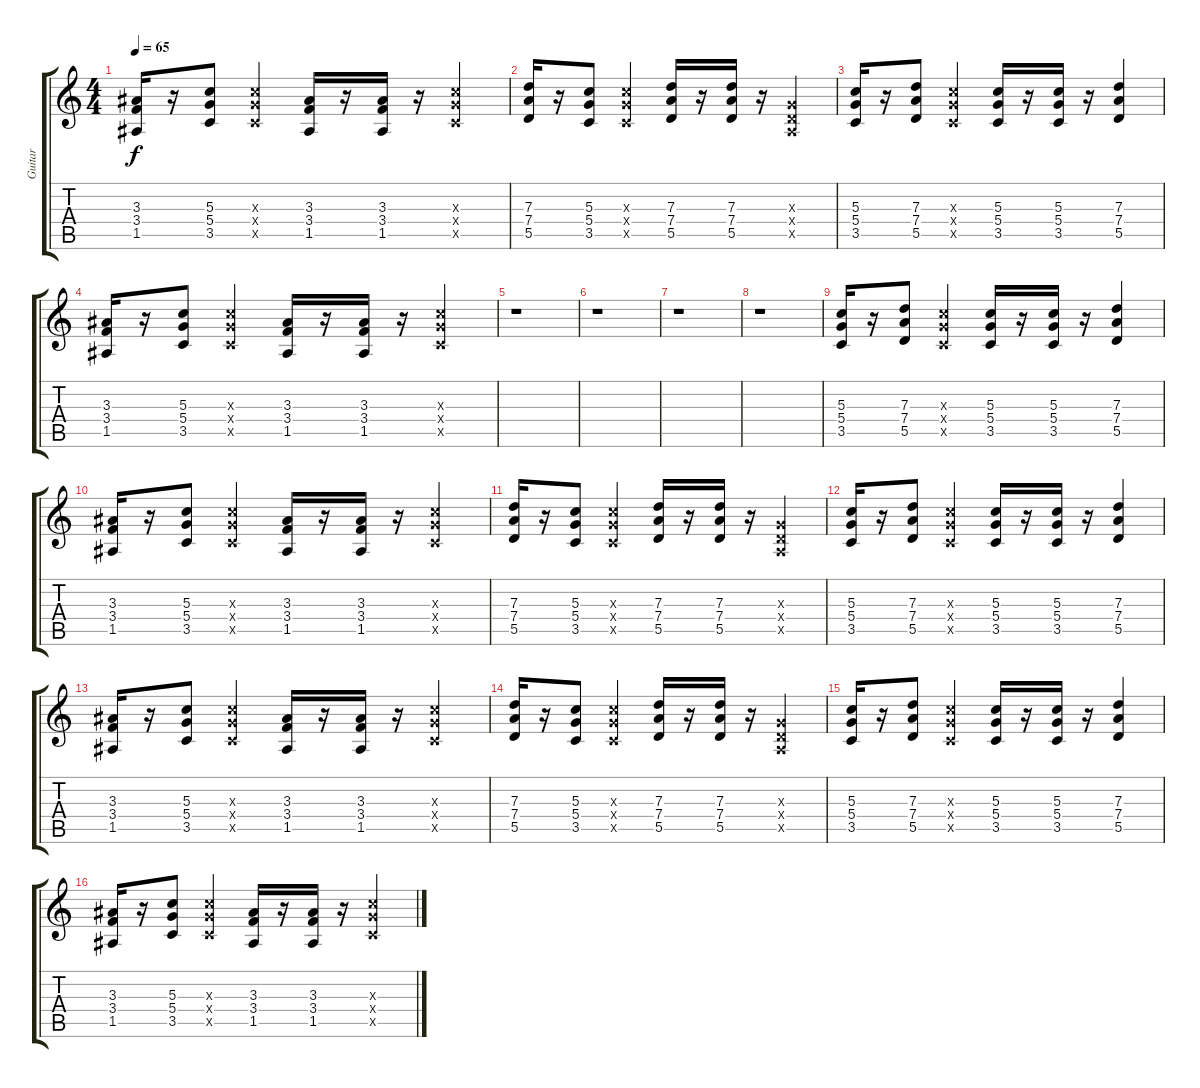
\track ("Guitar" "Guitar") {instrument acousticguitarnylon}
\staff {score tabs}
\tuning (E4 B3 G3 D3 A2 E2) {hide}
\ts (4 4)
\tempo 65
\clef g2
\ks c
(3.3 3.4 1.5).16{dy f} r.16 (5.3 5.4 3.5).8 (5.3{x} 5.4{x} 3.5{x}).4 (3.3 3.4 1.5).16 r.16 (3.3 3.4 1.5).16 r.16 (5.3{x} 5.4{x} 3.5{x}).4 |
(7.3 7.4 5.5).16 r.16 (5.3 5.4 3.5).8 (5.3{x} 5.4{x} 3.5{x}).4 (7.3 7.4 5.5).16 r.16 (7.3 7.4 5.5).16 r.16 (0.3{x} 0.4{x} 0.5{x}).4 |
(5.3 5.4 3.5).16 r.16 (7.3 7.4 5.5).8 (5.3{x} 5.4{x} 3.5{x}).4 (5.3 5.4 3.5).16 r.16 (5.3 5.4 3.5).16 r.16 (7.3 7.4 5.5).4 |
(3.3 3.4 1.5).16 r.16 (5.3 5.4 3.5).8 (5.3{x} 5.4{x} 3.5{x}).4 (3.3 3.4 1.5).16 r.16 (3.3 3.4 1.5).16 r.16 (5.3{x} 5.4{x} 3.5{x}).4 |
r.1 |
r.1 |
r.1 |
r.1 |
(5.3 5.4 3.5).16 r.16 (7.3 7.4 5.5).8 (5.3{x} 5.4{x} 3.5{x}).4 (5.3 5.4 3.5).16 r.16 (5.3 5.4 3.5).16 r.16 (7.3 7.4 5.5).4 |
(3.3 3.4 1.5).16 r.16 (5.3 5.4 3.5).8 (5.3{x} 5.4{x} 3.5{x}).4 (3.3 3.4 1.5).16 r.16 (3.3 3.4 1.5).16 r.16 (5.3{x} 5.4{x} 3.5{x}).4 |
(7.3 7.4 5.5).16 r.16 (5.3 5.4 3.5).8 (5.3{x} 5.4{x} 3.5{x}).4 (7.3 7.4 5.5).16 r.16 (7.3 7.4 5.5).16 r.16 (0.3{x} 0.4{x} 0.5{x}).4 |
(5.3 5.4 3.5).16 r.16 (7.3 7.4 5.5).8 (5.3{x} 5.4{x} 3.5{x}).4 (5.3 5.4 3.5).16 r.16 (5.3 5.4 3.5).16 r.16 (7.3 7.4 5.5).4 |
(3.3 3.4 1.5).16 r.16 (5.3 5.4 3.5).8 (5.3{x} 5.4{x} 3.5{x}).4 (3.3 3.4 1.5).16 r.16 (3.3 3.4 1.5).16 r.16 (5.3{x} 5.4{x} 3.5{x}).4 |
(7.3 7.4 5.5).16 r.16 (5.3 5.4 3.5).8 (5.3{x} 5.4{x} 3.5{x}).4 (7.3 7.4 5.5).16 r.16 (7.3 7.4 5.5).16 r.16 (0.3{x} 0.4{x} 0.5{x}).4 |
(5.3 5.4 3.5).16 r.16 (7.3 7.4 5.5).8 (5.3{x} 5.4{x} 3.5{x}).4 (5.3 5.4 3.5).16 r.16 (5.3 5.4 3.5).16 r.16 (7.3 7.4 5.5).4 |
(3.3 3.4 1.5).16 r.16 (5.3 5.4 3.5).8 (5.3{x} 5.4{x} 3.5{x}).4 (3.3 3.4 1.5).16 r.16 (3.3 3.4 1.5).16 r.16 (5.3{x} 5.4{x} 3.5{x}).4
